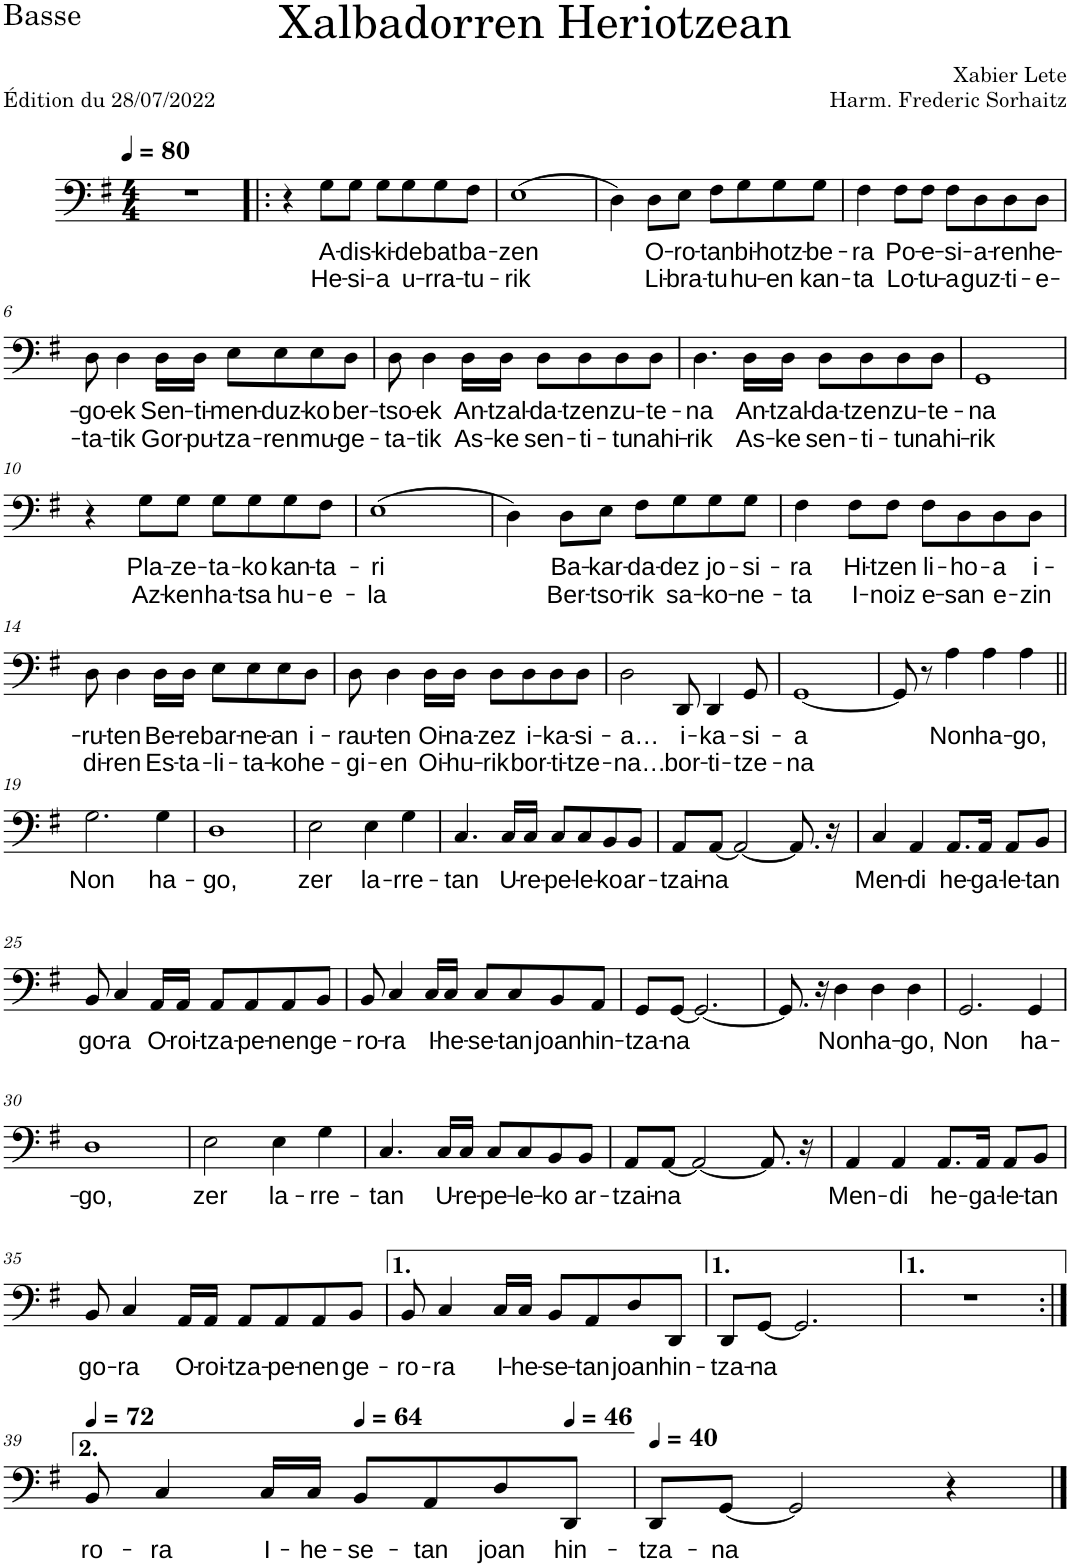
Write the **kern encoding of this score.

**kern	**text	**text
*part1	*part1	*part1
*staff1	*staff1	*staff1
*I"Basse	*	*
*I'B.	*	*
*clefF4	*	*
*k[f#]	*	*
*M4/4	*	*
*MM80	*	*
=1	=1	=1
1r	.	.
=2!|:	=2!|:	=2!|:
4r	.	.
!	!LO:LY:b	!LO:LY:b
8G\L	A-	He-
!	!LO:LY:b	!LO:LY:b
8G\J	-dis-	-si-
!	!LO:LY:b	!LO:LY:b
8G\L	-ki-	-a
!	!LO:LY:b	!LO:LY:b
8G\	-de	u-
!	!LO:LY:b	!LO:LY:b
8G\	bat	-rra-
!	!LO:LY:b	!LO:LY:b
8F#\J	ba-	-tu-
=3	=3	=3
!	!LO:LY:b	!LO:LY:b
(1E	-zen	-rik
=4	=4	=4
4D\)	.	.
!	!LO:LY:b	!LO:LY:b
8D\L	O-	Li-
!	!LO:LY:b	!LO:LY:b
8E\J	-ro-	-bra-
!	!LO:LY:b	!LO:LY:b
8F#\L	-tan	-tu
!	!LO:LY:b	!LO:LY:b
8G\	bi-	hu-
!	!LO:LY:b	!LO:LY:b
8G\	-hotz-	-en
!	!LO:LY:b	!LO:LY:b
8G\J	-be-	kan-
=5	=5	=5
!	!LO:LY:b	!LO:LY:b
4F#\	-ra	-ta
!	!LO:LY:b	!LO:LY:b
8F#\L	Po-	Lo-
!	!LO:LY:b	!LO:LY:b
8F#\J	-e-	-tu-
!	!LO:LY:b	!LO:LY:b
8F#\L	-si-	-a
!	!LO:LY:b	!LO:LY:b
8D\	-a-	guz-
!	!LO:LY:b	!LO:LY:b
8D\	-ren	-ti-
!	!LO:LY:b	!LO:LY:b
8D\J	he-	-e-
!!LO:LB:g=z
=6	=6	=6
!	!LO:LY:b	!LO:LY:b
8D\	-go-	-ta-
!	!LO:LY:b	!LO:LY:b
4D\	-ek	-tik
!	!LO:LY:b	!LO:LY:b
16D\LL	Sen-	Gor-
!	!LO:LY:b	!LO:LY:b
16D\JJ	-ti-	-pu-
!	!LO:LY:b	!LO:LY:b
8E\L	-men-	-tza-
!	!LO:LY:b	!LO:LY:b
8E\	-duz-	-ren
!	!LO:LY:b	!LO:LY:b
8E\	-ko	mu-
!	!LO:LY:b	!LO:LY:b
8D\J	ber-	-ge-
=7	=7	=7
!	!LO:LY:b	!LO:LY:b
8D\	-tso-	-ta-
!	!LO:LY:b	!LO:LY:b
4D\	-ek	-tik
!	!LO:LY:b	!LO:LY:b
16D\LL	An-	As-
!	!LO:LY:b	!LO:LY:b
16D\JJ	-tzal-	-ke
!	!LO:LY:b	!LO:LY:b
8D\L	-da-	sen-
!	!LO:LY:b	!LO:LY:b
8D\	-tzen	-ti-
!	!LO:LY:b	!LO:LY:b
8D\	zu-	-tu
!	!LO:LY:b	!LO:LY:b
8D\J	-te-	nahi-
=8	=8	=8
!	!LO:LY:b	!LO:LY:b
4.D\	-na	-rik
!	!LO:LY:b	!LO:LY:b
16D\LL	An-	As-
!	!LO:LY:b	!LO:LY:b
16D\JJ	-tzal-	-ke
!	!LO:LY:b	!LO:LY:b
8D\L	-da-	sen-
!	!LO:LY:b	!LO:LY:b
8D\	-tzen	-ti-
!	!LO:LY:b	!LO:LY:b
8D\	zu-	-tu
!	!LO:LY:b	!LO:LY:b
8D\J	-te-	nahi-
=9	=9	=9
!	!LO:LY:b	!LO:LY:b
1GG	-na	-rik
!!LO:LB:g=z
=10	=10	=10
4r	.	.
!	!LO:LY:b	!LO:LY:b
8G\L	Pla-	Az-
!	!LO:LY:b	!LO:LY:b
8G\J	-ze-	-ken
!	!LO:LY:b	!LO:LY:b
8G\L	-ta-	ha-
!	!LO:LY:b	!LO:LY:b
8G\	-ko	-tsa
!	!LO:LY:b	!LO:LY:b
8G\	kan-	hu-
!	!LO:LY:b	!LO:LY:b
8F#\J	-ta-	-e-
=11	=11	=11
!	!LO:LY:b	!LO:LY:b
(1E	-ri	-la
=12	=12	=12
4D\)	.	.
!	!LO:LY:b	!LO:LY:b
8D\L	Ba-	Ber-
!	!LO:LY:b	!LO:LY:b
8E\J	-kar-	-tso-
!	!LO:LY:b	!LO:LY:b
8F#\L	-da-	-rik
!	!LO:LY:b	!LO:LY:b
8G\	-dez	sa-
!	!LO:LY:b	!LO:LY:b
8G\	jo-	-ko-
!	!LO:LY:b	!LO:LY:b
8G\J	-si-	-ne-
=13	=13	=13
!	!LO:LY:b	!LO:LY:b
4F#\	-ra	-ta
!	!LO:LY:b	!LO:LY:b
8F#\L	Hi-	I-
!	!LO:LY:b	!LO:LY:b
8F#\J	-tzen	-noiz
!	!LO:LY:b	!LO:LY:b
8F#\L	li-	e-
!	!LO:LY:b	!LO:LY:b
8D\	-ho-	-san
!	!LO:LY:b	!LO:LY:b
8D\	-a	e-
!	!LO:LY:b	!LO:LY:b
8D\J	i-	-zin
!!LO:LB:g=z
=14	=14	=14
!	!LO:LY:b	!LO:LY:b
8D\	-ru-	di-
!	!LO:LY:b	!LO:LY:b
4D\	-ten	-ren
!	!LO:LY:b	!LO:LY:b
16D\LL	Be-	Es-
!	!LO:LY:b	!LO:LY:b
16D\JJ	-re	-ta-
!	!LO:LY:b	!LO:LY:b
8E\L	bar-	-li-
!	!LO:LY:b	!LO:LY:b
8E\	-ne-	-ta-
!	!LO:LY:b	!LO:LY:b
8E\	-an	-ko
!	!LO:LY:b	!LO:LY:b
8D\J	i-	he-
=15	=15	=15
!	!LO:LY:b	!LO:LY:b
8D\	-rau-	-gi-
!	!LO:LY:b	!LO:LY:b
4D\	-ten	-en
!	!LO:LY:b	!LO:LY:b
16D\LL	Oi-	Oi-
!	!LO:LY:b	!LO:LY:b
16D\JJ	-na-	-hu-
!	!LO:LY:b	!LO:LY:b
8D\L	-zez	-rik
!	!LO:LY:b	!LO:LY:b
8D\	i-	bor-
!	!LO:LY:b	!LO:LY:b
8D\	-ka-	-ti-
!	!LO:LY:b	!LO:LY:b
8D\J	-si-	-tze-
=16	=16	=16
!	!LO:LY:b	!LO:LY:b
2D\	-a…	-na…
!	!LO:LY:b	!LO:LY:b
8DD/	i-	bor-
!	!LO:LY:b	!LO:LY:b
4DD/	-ka-	-ti-
!	!LO:LY:b	!LO:LY:b
8GG/	-si-	-tze-
=17	=17	=17
!	!LO:LY:b	!LO:LY:b
[1GG	-a	-na
=18	=18	=18
8GG/]	.	.
8r	.	.
!	!LO:LY:b	!
4A\	Non	.
!	!LO:LY:b	!
4A\	ha-	.
!	!LO:LY:b	!
4A\	-go,	.
!!LO:LB:g=z
=19||	=19||	=19||
!	!LO:LY:b	!
2.G\	Non	.
!	!LO:LY:b	!
4G\	ha-	.
=20	=20	=20
!	!LO:LY:b	!
1D	-go,	.
=21	=21	=21
!	!LO:LY:b	!
2E\	zer	.
!	!LO:LY:b	!
4E\	la-	.
!	!LO:LY:b	!
4G\	-rre-	.
=22	=22	=22
!	!LO:LY:b	!
4.C/	-tan	.
!	!LO:LY:b	!
16C/LL	U-	.
!	!LO:LY:b	!
16C/JJ	-re-	.
!	!LO:LY:b	!
8C/L	-pe-	.
!	!LO:LY:b	!
8C/	-le-	.
!	!LO:LY:b	!
8BB/	-ko	.
!	!LO:LY:b	!
8BB/J	ar-	.
=23	=23	=23
!	!LO:LY:b	!
8AA/L	-tzai-	.
!	!LO:LY:b	!
[8AA/J	-na	.
2AA/_	.	.
8.AA/]	.	.
16r	.	.
=24	=24	=24
!	!LO:LY:b	!
4C/	Men-	.
!	!LO:LY:b	!
4AA/	-di	.
!	!LO:LY:b	!
8.AA/L	he-	.
!	!LO:LY:b	!
16AA/Jk	-ga-	.
!	!LO:LY:b	!
8AA/L	-le-	.
!	!LO:LY:b	!
8BB/J	-tan	.
!!LO:LB:g=z
=25	=25	=25
!	!LO:LY:b	!
8BB/	go-	.
!	!LO:LY:b	!
4C/	-ra	.
!	!LO:LY:b	!
16AA/LL	O-	.
!	!LO:LY:b	!
16AA/JJ	-roi-	.
!	!LO:LY:b	!
8AA/L	-tza-	.
!	!LO:LY:b	!
8AA/	-pe-	.
!	!LO:LY:b	!
8AA/	-nen	.
!	!LO:LY:b	!
8BB/J	ge-	.
=26	=26	=26
!	!LO:LY:b	!
8BB/	-ro-	.
!	!LO:LY:b	!
4C/	-ra	.
!	!LO:LY:b	!
16C/LL	I-	.
!	!LO:LY:b	!
16C/JJ	-he-	.
!	!LO:LY:b	!
8C/L	-se-	.
!	!LO:LY:b	!
8C/	-tan	.
!	!LO:LY:b	!
8BB/	joan	.
!	!LO:LY:b	!
8AA/J	hin-	.
=27	=27	=27
!	!LO:LY:b	!
8GG/L	-tza-	.
!	!LO:LY:b	!
[8GG/J	-na	.
2.GG/_	.	.
=28	=28	=28
8.GG/]	.	.
16r	.	.
!	!LO:LY:b	!
4D\	Non	.
!	!LO:LY:b	!
4D\	ha-	.
!	!LO:LY:b	!
4D\	-go,	.
=29	=29	=29
!	!LO:LY:b	!
2.GG/	Non	.
!	!LO:LY:b	!
4GG/	ha-	.
!!LO:LB:g=z
=30	=30	=30
!	!LO:LY:b	!
1D	-go,	.
=31	=31	=31
!	!LO:LY:b	!
2E\	zer	.
!	!LO:LY:b	!
4E\	la-	.
!	!LO:LY:b	!
4G\	-rre-	.
=32	=32	=32
!	!LO:LY:b	!
4.C/	-tan	.
!	!LO:LY:b	!
16C/LL	U-	.
!	!LO:LY:b	!
16C/JJ	-re-	.
!	!LO:LY:b	!
8C/L	-pe-	.
!	!LO:LY:b	!
8C/	-le-	.
!	!LO:LY:b	!
8BB/	-ko	.
!	!LO:LY:b	!
8BB/J	ar-	.
=33	=33	=33
!	!LO:LY:b	!
8AA/L	-tzai-	.
!	!LO:LY:b	!
[8AA/J	-na	.
2AA/_	.	.
8.AA/]	.	.
16r	.	.
=34	=34	=34
!	!LO:LY:b	!
4AA/	Men-	.
!	!LO:LY:b	!
4AA/	-di	.
!	!LO:LY:b	!
8.AA/L	he-	.
!	!LO:LY:b	!
16AA/Jk	-ga-	.
!	!LO:LY:b	!
8AA/L	-le-	.
!	!LO:LY:b	!
8BB/J	-tan	.
!!LO:LB:g=z
=35	=35	=35
!	!LO:LY:b	!
8BB/	go-	.
!	!LO:LY:b	!
4C/	-ra	.
!	!LO:LY:b	!
16AA/LL	O-	.
!	!LO:LY:b	!
16AA/JJ	-roi-	.
!	!LO:LY:b	!
8AA/L	-tza-	.
!	!LO:LY:b	!
8AA/	-pe-	.
!	!LO:LY:b	!
8AA/	-nen	.
!	!LO:LY:b	!
8BB/J	ge-	.
=36	=36	=36
!	!LO:LY:b	!
8BB/	-ro-	.
!	!LO:LY:b	!
4C/	-ra	.
!	!LO:LY:b	!
16C/LL	I-	.
!	!LO:LY:b	!
16C/JJ	-he-	.
!	!LO:LY:b	!
8BB/L	-se-	.
!	!LO:LY:b	!
8AA/	-tan	.
!	!LO:LY:b	!
8D/	joan	.
!	!LO:LY:b	!
8DD/J	hin-	.
=37	=37	=37
!	!LO:LY:b	!
8DD/L	-tza-	.
!	!LO:LY:b	!
[8GG/J	-na	.
2.GG/]	.	.
=38	=38	=38
1r	.	.
!!LO:LB:g=z
=39:|!	=39:|!	=39:|!
*MM72	*	*
!	!LO:LY:b	!
8BB/	-ro-	.
!	!LO:LY:b	!
4C/	-ra	.
!	!LO:LY:b	!
16C/LL	I-	.
!	!LO:LY:b	!
16C/JJ	-he-	.
*MM64	*	*
!	!LO:LY:b	!
8BB/L	-se-	.
!	!LO:LY:b	!
8AA/	-tan	.
!	!LO:LY:b	!
8D/	joan	.
*MM46	*	*
!	!LO:LY:b	!
8DD/J	hin-	.
=40	=40	=40
*MM40	*	*
!	!LO:LY:b	!
8DD/L	-tza-	.
!	!LO:LY:b	!
[8GG/J	-na	.
2GG/]	.	.
4r	.	.
==	==	==
*-	*-	*-
